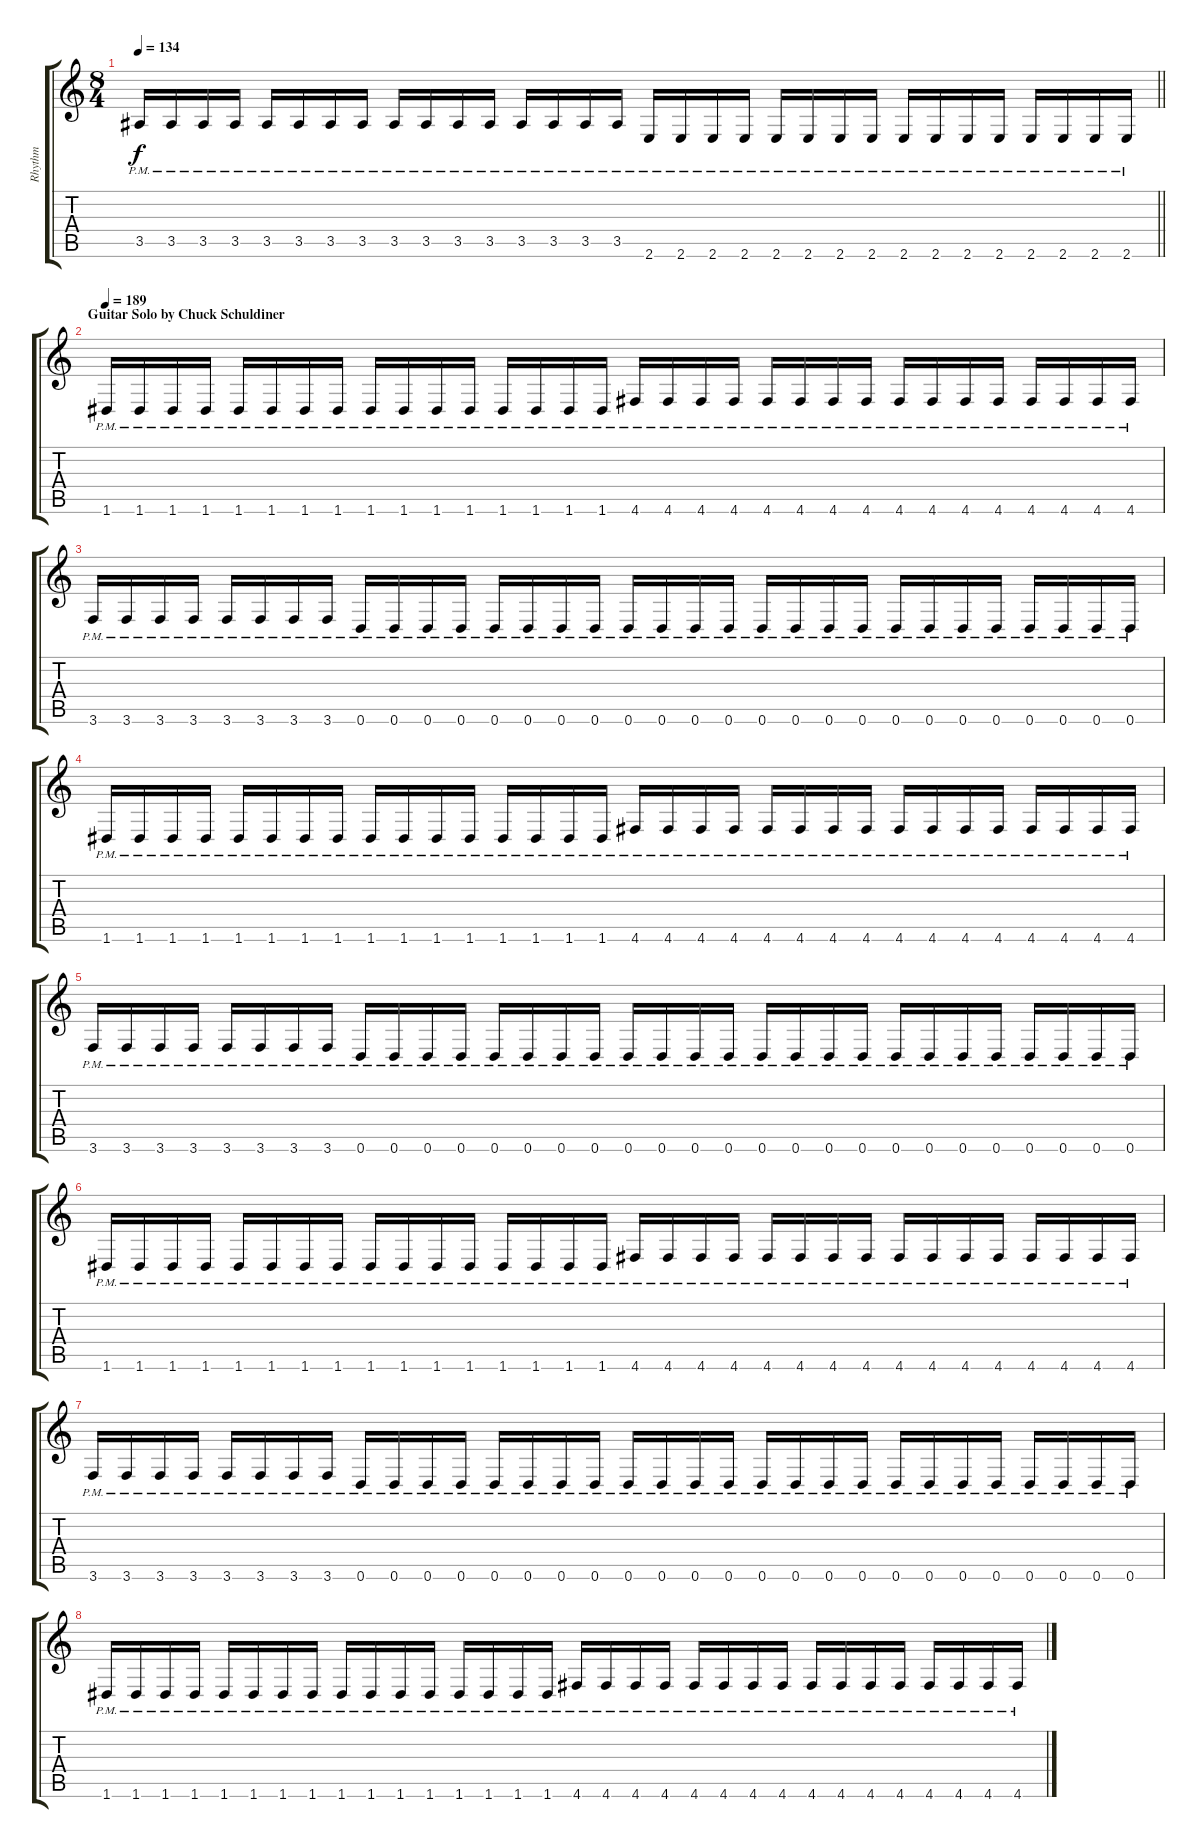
\track ("Rhythm" "Rhythm") {instrument distortionguitar}
\staff {score tabs}
\tuning (D4 A3 F3 C3 G2 D2) {hide}
\ts (8 4)
\tempo 134
\clef g2
\barLineRight lightlight
\ks c
3.5{pm}.16{dy f} 3.5{pm}.16 3.5{pm}.16 3.5{pm}.16 3.5{pm}.16 3.5{pm}.16 3.5{pm}.16 3.5{pm}.16 3.5{pm}.16 3.5{pm}.16 3.5{pm}.16 3.5{pm}.16 3.5{pm}.16 3.5{pm}.16 3.5{pm}.16 3.5{pm}.16 2.6{pm}.16 2.6{pm}.16 2.6{pm}.16 2.6{pm}.16 2.6{pm}.16 2.6{pm}.16 2.6{pm}.16 2.6{pm}.16 2.6{pm}.16 2.6{pm}.16 2.6{pm}.16 2.6{pm}.16 2.6{pm}.16 2.6{pm}.16 2.6{pm}.16 2.6{pm}.16 |
\section ("" "Guitar Solo by Chuck Schuldiner")
\tempo 189
1.6{pm}.16 1.6{pm}.16 1.6{pm}.16 1.6{pm}.16 1.6{pm}.16 1.6{pm}.16 1.6{pm}.16 1.6{pm}.16 1.6{pm}.16 1.6{pm}.16 1.6{pm}.16 1.6{pm}.16 1.6{pm}.16 1.6{pm}.16 1.6{pm}.16 1.6{pm}.16 4.6{pm}.16 4.6{pm}.16 4.6{pm}.16 4.6{pm}.16 4.6{pm}.16 4.6{pm}.16 4.6{pm}.16 4.6{pm}.16 4.6{pm}.16 4.6{pm}.16 4.6{pm}.16 4.6{pm}.16 4.6{pm}.16 4.6{pm}.16 4.6{pm}.16 4.6{pm}.16 |
3.6{pm}.16 3.6{pm}.16 3.6{pm}.16 3.6{pm}.16 3.6{pm}.16 3.6{pm}.16 3.6{pm}.16 3.6{pm}.16 0.6{pm}.16 0.6{pm}.16 0.6{pm}.16 0.6{pm}.16 0.6{pm}.16 0.6{pm}.16 0.6{pm}.16 0.6{pm}.16 0.6{pm}.16 0.6{pm}.16 0.6{pm}.16 0.6{pm}.16 0.6{pm}.16 0.6{pm}.16 0.6{pm}.16 0.6{pm}.16 0.6{pm}.16 0.6{pm}.16 0.6{pm}.16 0.6{pm}.16 0.6{pm}.16 0.6{pm}.16 0.6{pm}.16 0.6{pm}.16 |
1.6{pm}.16 1.6{pm}.16 1.6{pm}.16 1.6{pm}.16 1.6{pm}.16 1.6{pm}.16 1.6{pm}.16 1.6{pm}.16 1.6{pm}.16 1.6{pm}.16 1.6{pm}.16 1.6{pm}.16 1.6{pm}.16 1.6{pm}.16 1.6{pm}.16 1.6{pm}.16 4.6{pm}.16 4.6{pm}.16 4.6{pm}.16 4.6{pm}.16 4.6{pm}.16 4.6{pm}.16 4.6{pm}.16 4.6{pm}.16 4.6{pm}.16 4.6{pm}.16 4.6{pm}.16 4.6{pm}.16 4.6{pm}.16 4.6{pm}.16 4.6{pm}.16 4.6{pm}.16 |
3.6{pm}.16 3.6{pm}.16 3.6{pm}.16 3.6{pm}.16 3.6{pm}.16 3.6{pm}.16 3.6{pm}.16 3.6{pm}.16 0.6{pm}.16 0.6{pm}.16 0.6{pm}.16 0.6{pm}.16 0.6{pm}.16 0.6{pm}.16 0.6{pm}.16 0.6{pm}.16 0.6{pm}.16 0.6{pm}.16 0.6{pm}.16 0.6{pm}.16 0.6{pm}.16 0.6{pm}.16 0.6{pm}.16 0.6{pm}.16 0.6{pm}.16 0.6{pm}.16 0.6{pm}.16 0.6{pm}.16 0.6{pm}.16 0.6{pm}.16 0.6{pm}.16 0.6{pm}.16 |
1.6{pm}.16 1.6{pm}.16 1.6{pm}.16 1.6{pm}.16 1.6{pm}.16 1.6{pm}.16 1.6{pm}.16 1.6{pm}.16 1.6{pm}.16 1.6{pm}.16 1.6{pm}.16 1.6{pm}.16 1.6{pm}.16 1.6{pm}.16 1.6{pm}.16 1.6{pm}.16 4.6{pm}.16 4.6{pm}.16 4.6{pm}.16 4.6{pm}.16 4.6{pm}.16 4.6{pm}.16 4.6{pm}.16 4.6{pm}.16 4.6{pm}.16 4.6{pm}.16 4.6{pm}.16 4.6{pm}.16 4.6{pm}.16 4.6{pm}.16 4.6{pm}.16 4.6{pm}.16 |
3.6{pm}.16 3.6{pm}.16 3.6{pm}.16 3.6{pm}.16 3.6{pm}.16 3.6{pm}.16 3.6{pm}.16 3.6{pm}.16 0.6{pm}.16 0.6{pm}.16 0.6{pm}.16 0.6{pm}.16 0.6{pm}.16 0.6{pm}.16 0.6{pm}.16 0.6{pm}.16 0.6{pm}.16 0.6{pm}.16 0.6{pm}.16 0.6{pm}.16 0.6{pm}.16 0.6{pm}.16 0.6{pm}.16 0.6{pm}.16 0.6{pm}.16 0.6{pm}.16 0.6{pm}.16 0.6{pm}.16 0.6{pm}.16 0.6{pm}.16 0.6{pm}.16 0.6{pm}.16 |
1.6{pm}.16 1.6{pm}.16 1.6{pm}.16 1.6{pm}.16 1.6{pm}.16 1.6{pm}.16 1.6{pm}.16 1.6{pm}.16 1.6{pm}.16 1.6{pm}.16 1.6{pm}.16 1.6{pm}.16 1.6{pm}.16 1.6{pm}.16 1.6{pm}.16 1.6{pm}.16 4.6{pm}.16 4.6{pm}.16 4.6{pm}.16 4.6{pm}.16 4.6{pm}.16 4.6{pm}.16 4.6{pm}.16 4.6{pm}.16 4.6{pm}.16 4.6{pm}.16 4.6{pm}.16 4.6{pm}.16 4.6{pm}.16 4.6{pm}.16 4.6{pm}.16 4.6{pm}.16
